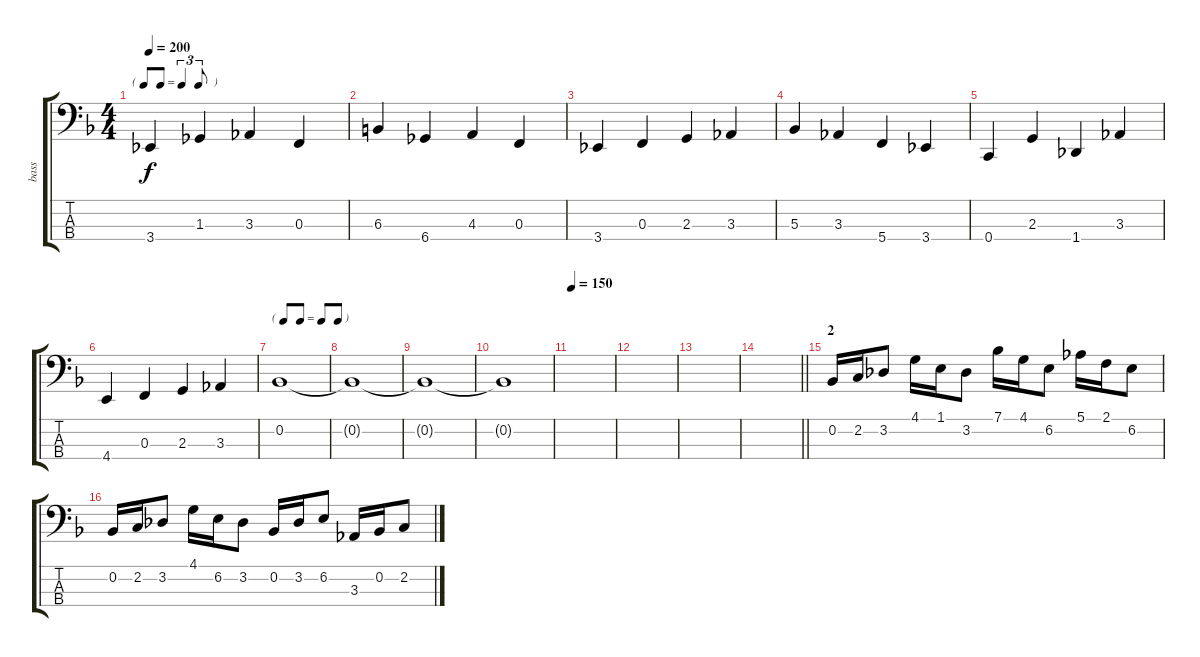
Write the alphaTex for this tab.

\track ("bass" "bass") {instrument electricbassfinger}
\staff {score tabs}
\tuning (Eb2 Bb1 F1 C1) {hide}
\ts (4 4)
\tf triplet8th
\tempo 200
\clef f4
\ks dminor
3.4.4{dy f} 1.3.4 3.3.4 0.3.4 |
6.3.4 6.4.4 4.3.4 0.3.4 |
3.4.4 0.3.4 2.3.4 3.3.4 |
5.3.4 3.3.4 5.4.4 3.4.4 |
0.4.4 2.3.4 1.4.4 3.3.4 |
4.4.4 0.3.4 2.3.4 3.3.4 |
\tf none
0.2.1 |
0.2{t}.1 |
0.2{t}.1 |
0.2{t}.1 |
\tempo 150
|
|
|
\barLineRight lightlight
|
\section ("" "2")
0.2.16 2.2.16 3.2.8 4.1.16 1.1.16 3.2.8 7.1.16 4.1.16 6.2.8 5.1.16 2.1.16 6.2.8 |
0.2.16 2.2.16 3.2.8 4.1.16 6.2.16 3.2.8 0.2.16 3.2.16 6.2.8 3.3.16 0.2.16 2.2.8
